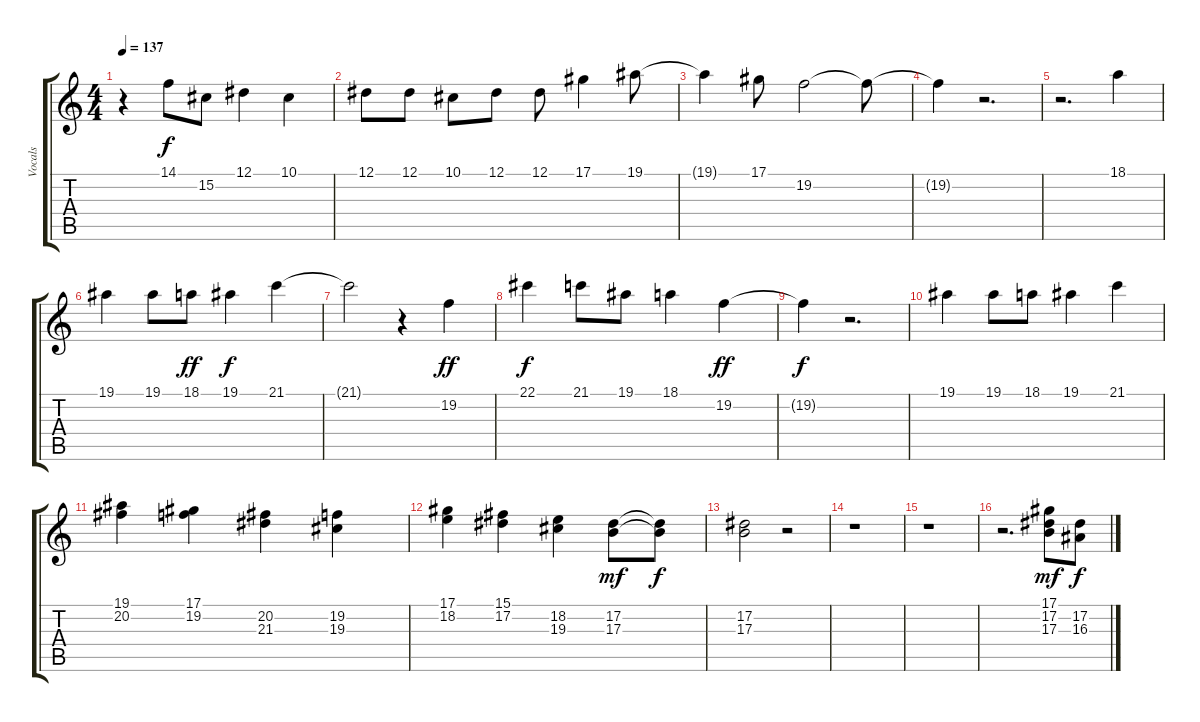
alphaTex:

\track ("Vocals" "Vocals") {instrument lead2sawtooth}
\staff {score tabs}
\tuning (Eb4 Bb3 Gb3 Db3 Ab2 Eb2) {hide}
\ts (4 4)
\tempo 137
\clef g2
\ks c
r.4{dy ff} 14.1.8{dy f} 15.2.8 12.1.4 10.1.4 |
12.1.8 12.1.8 10.1.8 12.1.8 12.1.8 17.1.4 19.1.8 |
19.1{t}.4 17.1.8 19.2.2 19.2{t}.8 |
19.2{t}.4 r.2{d} |
\section ("" "")
r.2{d} 18.1.4 |
19.1.4 19.1.8 18.1.8{dy ff} 19.1.4{dy f} 21.1.4 |
21.1{t}.2 r.4 19.2.4{dy ff} |
22.1.4{dy f} 21.1.8 19.1.8 18.1.4 19.2.4{dy ff} |
19.2{t}.4{dy f} r.2{d} |
19.1.4 19.1.8 18.1.8 19.1.4 21.1.4 |
(19.1 20.2).4 (17.1 19.2).4 (20.2 21.3).4 (19.2 19.3).4 |
(17.1 18.2).4 (15.1 17.2).4 (18.2 19.3).4 (17.2 17.3).8{dy mf} (17.2{t} 17.3{t}).8{dy f} |
\section ("" "")
(17.2 17.3).2 r.2 |
r.1 |
r.1 |
r.2{d} (17.1 17.2 17.3).8{dy mf} (17.2 16.3).8{dy f}
